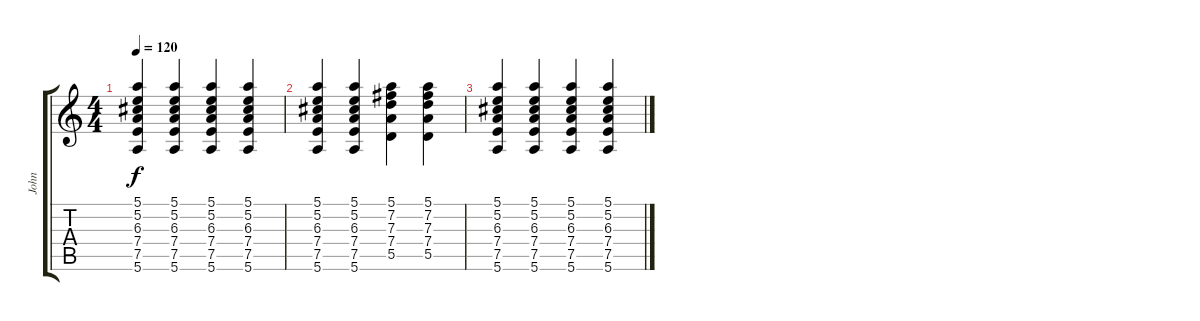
\track ("John" "John") {instrument electricguitarclean}
\staff {score tabs}
\tuning (E4 B3 G3 D3 A2 E2) {hide}
\ts (4 4)
\tempo 120
\clef g2
\ks c
(5.1 5.2 6.3 7.4 7.5 5.6).4{dy f} (5.1 5.2 6.3 7.4 7.5 5.6).4 (5.1 5.2 6.3 7.4 7.5 5.6).4 (5.1 5.2 6.3 7.4 7.5 5.6).4 |
(5.1 5.2 6.3 7.4 7.5 5.6).4 (5.1 5.2 6.3 7.4 7.5 5.6).4 (5.1 7.2 7.3 7.4 5.5).4 (5.1 7.2 7.3 7.4 5.5).4 |
(5.1 5.2 6.3 7.4 7.5 5.6).4 (5.1 5.2 6.3 7.4 7.5 5.6).4 (5.1 5.2 6.3 7.4 7.5 5.6).4 (5.1 5.2 6.3 7.4 7.5 5.6).4
